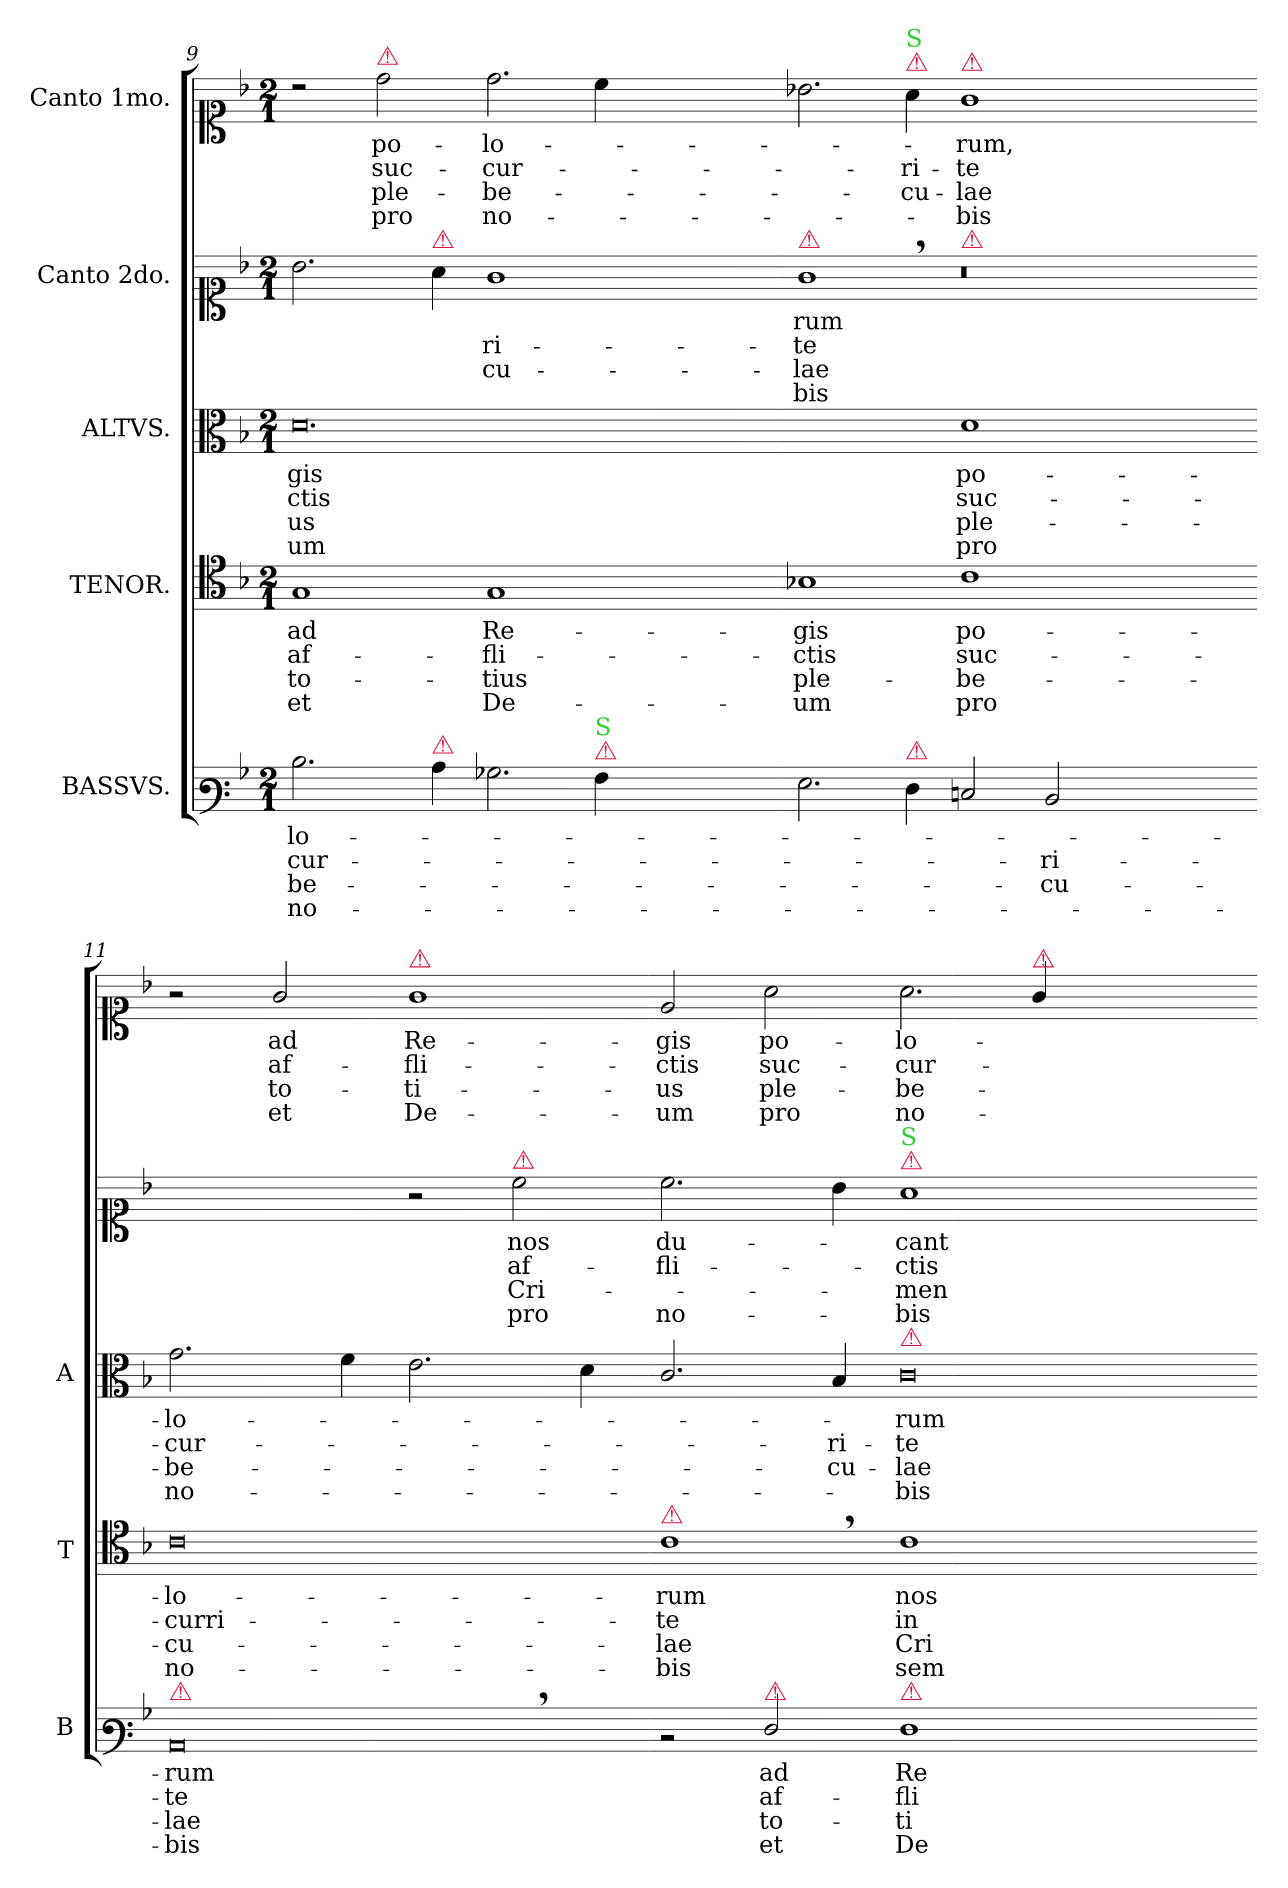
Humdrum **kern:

**kern	**text	**text	**text	**text	**kern	**text	**text	**text	**text	**kern	**text	**text	**text	**text	**kern	**text	**text	**text	**text	**kern	**text	**text	**text	**text
*part5	*part5	*part5	*part5	*part5	*part4	*part4	*part4	*part4	*part4	*part3	*part3	*part3	*part3	*part3	*part2	*part2	*part2	*part2	*part2	*part1	*part1	*part1	*part1	*part1
*staff5	*staff5	*staff5	*staff5	*staff5	*staff4	*staff4	*staff4	*staff4	*staff4	*staff3	*staff3	*staff3	*staff3	*staff3	*staff2	*staff2	*staff2	*staff2	*staff2	*staff1	*staff1	*staff1	*staff1	*staff1
*I"BASSVS.	*	*	*	*	*I"TENOR.	*	*	*	*	*I"ALTVS.	*	*	*	*	*I"Canto 2do.	*	*	*	*	*I"Canto 1mo.	*	*	*	*
*I'B	*	*	*	*	*I'T	*	*	*	*	*I'A	*	*	*	*	*	*	*	*	*	*	*	*	*	*
*clefF3	*	*	*	*	*clefC4	*	*	*	*	*clefC3	*	*	*	*	*clefC1	*	*	*	*	*clefC1	*	*	*	*
*k[b-]	*	*	*	*	*k[b-]	*	*	*	*	*k[b-]	*	*	*	*	*k[b-]	*	*	*	*	*k[b-]	*	*	*	*
*M2/1	*	*	*	*	*M2/1	*	*	*	*	*M2/1	*	*	*	*	*M2/1	*	*	*	*	*M2/1	*	*	*	*
=9	=9	=9	=9	=9	=9	=9	=9	=9	=9	=9	=9	=9	=9	=9	=9	=9	=9	=9	=9	=9	=9	=9	=9	=9
2.d\	-lo-	-cur-	-be-	no-	1G	ad	af-	to-	et	0.d	-gis	-ctis	-us	-um	2.b-\	.	.	.	.	2rb	.	.	.	.
!	!	!	!	!	!	!	!	!	!	!	!	!	!	!	!	!	!	!	!	!LO:TX:a:color=crimson:t=⚠	!	!	!	!
.	.	.	.	.	.	.	.	.	.	.	.	.	.	.	.	.	.	.	.	2dd\	po-	suc-	ple-	pro
!	!	!	!	!	!	!	!	!	!	!	!	!	!	!	!LO:TX:a:color=crimson:t=⚠	!	!	!	!	!	!	!	!	!
!LO:TX:a:color=crimson:t=⚠	!	!	!	!	!	!	!	!	!	!	!	!	!	!	!	!	!	!	!	!	!	!	!	!
4c\	.	.	.	.	.	.	.	.	.	.	.	.	.	.	4a\	.	.	.	.	.	.	.	.	.
2.B-X\	.	.	.	.	1G	Re-	-fli-	-tius	De-	.	.	.	.	.	1g	.	-ri-	-cu-	.	2.dd\	-lo-	-cur-	-be-	no-
!LO:TX:a:color=crimson:t=⚠	!	!	!	!	!	!	!	!	!	!	!	!	!	!	!	!	!	!	!	!	!	!	!	!
!LO:TX:a:color=limegreen:t=S	!	!	!	!	!	!	!	!	!	!	!	!	!	!	!	!	!	!	!	!	!	!	!	!
4A\	.	.	.	.	.	.	.	.	.	.	.	.	.	.	.	.	.	.	.	4cc\	.	.	.	.
1ryy	.	.	.	.	1ryy	.	.	.	.	.	.	.	.	.	1ryy	.	.	.	.	1ryy	.	.	.	.
=10-	=10-	=10-	=10-	=10-	=10-	=10-	=10-	=10-	=10-	=10-	=10-	=10-	=10-	=10-	=10-	=10-	=10-	=10-	=10-	=10-	=10-	=10-	=10-	=10-
!	!	!	!	!	!	!	!	!	!	!	!	!	!	!	!LO:TX:a:color=crimson:t=⚠	!	!	!	!	!	!	!	!	!
2.G\	.	.	.	.	1B-X	-gis	-ctis	ple-	-um	1ryy	.	.	.	.	1g,<	-rum	-te	-lae	-bis	2.b-X\	.	.	.	.
!	!	!	!	!	!	!	!	!	!	!	!	!	!	!	!	!	!	!	!	!LO:TX:a:color=crimson:t=⚠	!	!	!	!
!	!	!	!	!	!	!	!	!	!	!	!	!	!	!	!	!	!	!	!	!LO:TX:a:color=limegreen:t=S	!	!	!	!
!LO:TX:a:color=crimson:t=⚠	!	!	!	!	!	!	!	!	!	!	!	!	!	!	!	!	!	!	!	!	!	!	!	!
4F\	.	.	.	.	.	.	.	.	.	.	.	.	.	.	.	.	.	.	.	4a\	.	-ri-	-cu-	.
!	!	!	!	!	!	!	!	!	!	!	!	!	!	!	!	!	!	!	!	!LO:TX:a:color=crimson:t=⚠	!	!	!	!
!	!	!	!	!	!	!	!	!	!	!	!	!	!	!	!LO:TX:a:color=crimson:t=⚠	!	!	!	!	!	!	!	!	!
2En/	.	.	.	.	1c	po-	suc-	-be-	pro	1d	po-	suc-	ple-	pro	0r	.	.	.	.	1g	-rum,	-te	-lae	-bis
2D/	.	-ri-	-cu-	.	.	.	.	.	.	.	.	.	.	.	.	.	.	.	.	.	.	.	.	.
1ryy	.	.	.	.	1ryy	.	.	.	.	1ryy	.	.	.	.	.	.	.	.	.	1ryy	.	.	.	.
=11-	=11-	=11-	=11-	=11-	=11-	=11-	=11-	=11-	=11-	=11-	=11-	=11-	=11-	=11-	=11-	=11-	=11-	=11-	=11-	=11-	=11-	=11-	=11-	=11-
!LO:TX:a:color=crimson:t=⚠	!	!	!	!	!	!	!	!	!	!	!	!	!	!	!	!	!	!	!	!	!	!	!	!
0C,<	-rum	-te	-lae	-bis	0c	-lo-	-curri-	-cu-	no-	2.g\	-lo-	-cur-	-be-	no-	1ryy	.	.	.	.	2r	.	.	.	.
.	.	.	.	.	.	.	.	.	.	.	.	.	.	.	.	.	.	.	.	2g/	ad	af-	to-	et
.	.	.	.	.	.	.	.	.	.	4f\	.	.	.	.	.	.	.	.	.	.	.	.	.	.
!	!	!	!	!	!	!	!	!	!	!	!	!	!	!	!	!	!	!	!	!LO:TX:a:color=crimson:t=⚠	!	!	!	!
.	.	.	.	.	.	.	.	.	.	2.e\	.	.	.	.	2r	.	.	.	.	1g	Re-	-fli-	-ti-	De-
!	!	!	!	!	!	!	!	!	!	!	!	!	!	!	!LO:TX:a:color=crimson:t=⚠	!	!	!	!	!	!	!	!	!
.	.	.	.	.	.	.	.	.	.	.	.	.	.	.	2cc\	nos	af-	Cri-	pro	.	.	.	.	.
.	.	.	.	.	.	.	.	.	.	4d\	.	.	.	.	.	.	.	.	.	.	.	.	.	.
=12-	=12-	=12-	=12-	=12-	=12-	=12-	=12-	=12-	=12-	=12-	=12-	=12-	=12-	=12-	=12-	=12-	=12-	=12-	=12-	=12-	=12-	=12-	=12-	=12-
!	!	!	!	!	!LO:TX:a:color=crimson:t=⚠	!	!	!	!	!	!	!	!	!	!	!	!	!	!	!	!	!	!	!
2rD	.	.	.	.	1c,<	-rum	-te	-lae	-bis	2.c/	.	.	.	.	2.cc\	du-	-fli-	.	no-	2e/	-gis	-ctis	-us	-um
!LO:TX:a:color=crimson:t=⚠	!	!	!	!	!	!	!	!	!	!	!	!	!	!	!	!	!	!	!	!	!	!	!	!
2F/	ad	af-	to-	et	.	.	.	.	.	.	.	.	.	.	.	.	.	.	.	2a\	po-	suc-	ple-	pro
.	.	.	.	.	.	.	.	.	.	4B-/	.	-ri-	-cu-	.	4b-\	.	.	.	.	.	.	.	.	.
!	!	!	!	!	!	!	!	!	!	!	!	!	!	!	!LO:TX:a:color=crimson:t=⚠	!	!	!	!	!	!	!	!	!
!	!	!	!	!	!	!	!	!	!	!	!	!	!	!	!LO:TX:a:color=limegreen:t=S	!	!	!	!	!	!	!	!	!
!	!	!	!	!	!	!	!	!	!	!LO:TX:a:color=crimson:t=⚠	!	!	!	!	!	!	!	!	!	!	!	!	!	!
!LO:TX:a:color=crimson:t=⚠	!	!	!	!	!	!	!	!	!	!	!	!	!	!	!	!	!	!	!	!	!	!	!	!
1F	Re-	-fli-	-ti-	De-	1c	nos	in	Cri-	sem-	0c	-rum	-te	-lae	-bis	1a	-cant	-ctis	-men	-bis	2.a\	-lo-	-cur-	-be-	no-
!	!	!	!	!	!	!	!	!	!	!	!	!	!	!	!	!	!	!	!	!LO:TX:a:color=crimson:t=⚠	!	!	!	!
.	.	.	.	.	.	.	.	.	.	.	.	.	.	.	.	.	.	.	.	4g/	.	.	.	.
1ryy	.	.	.	.	1ryy	.	.	.	.	.	.	.	.	.	1ryy	.	.	.	.	1ryy	.	.	.	.
=-	=-	=-	=-	=-	=-	=-	=-	=-	=-	=-	=-	=-	=-	=-	=-	=-	=-	=-	=-	=-	=-	=-	=-	=-
*-	*-	*-	*-	*-	*-	*-	*-	*-	*-	*-	*-	*-	*-	*-	*-	*-	*-	*-	*-	*-	*-	*-	*-	*-
